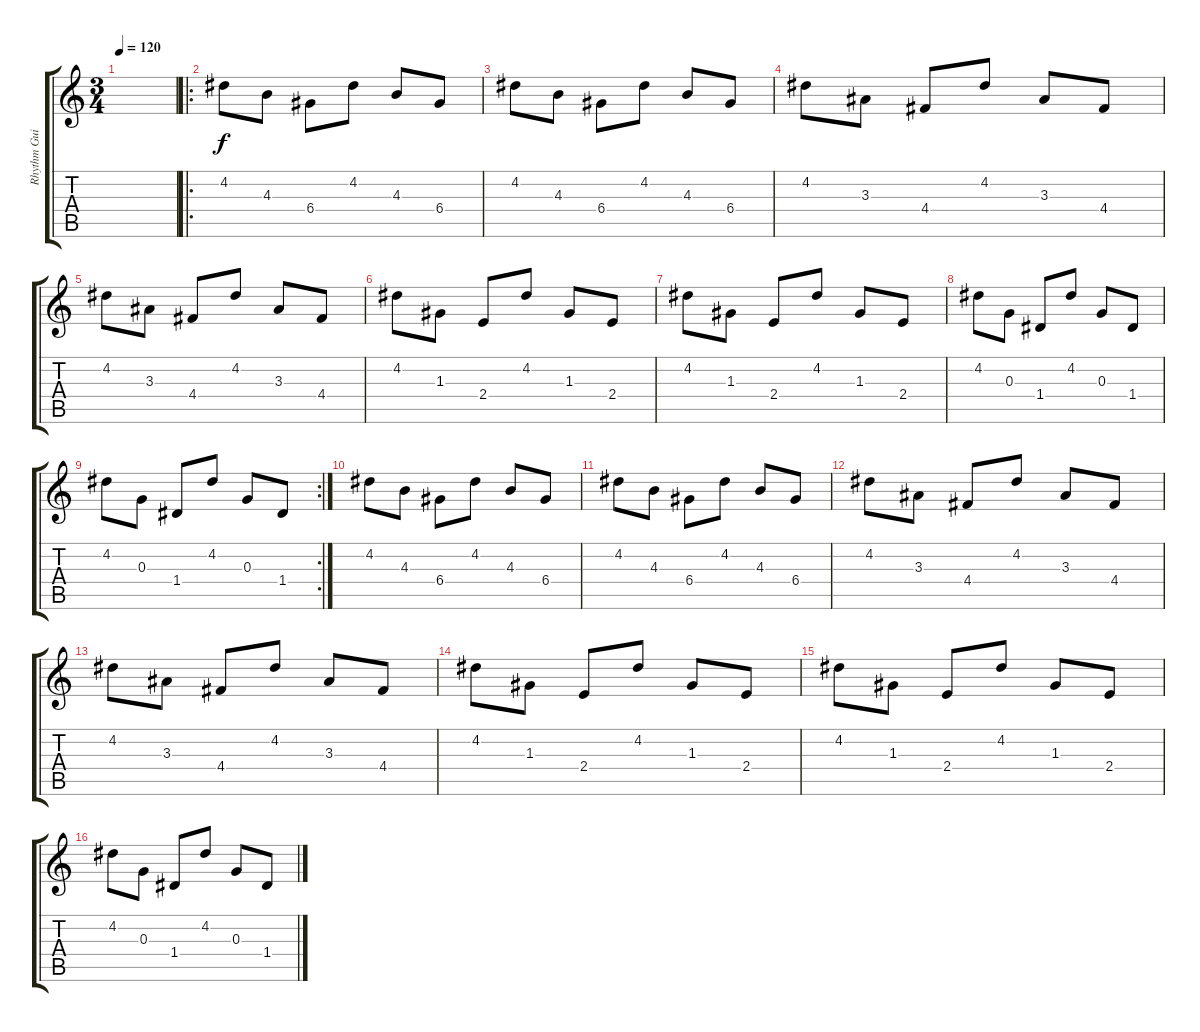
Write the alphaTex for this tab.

\track ("Rhythm Guitar" "Rhythm Gui") {instrument distortionguitar}
\staff {score tabs}
\tuning (E4 B3 G3 D3 A2 E2) {hide}
\ts (3 4)
\tempo 120
\clef g2
\ks c
|
\ro
4.2.8{instrument electricguitarclean} 4.3.8 6.4.8 4.2.8 4.3.8 6.4.8 |
4.2.8 4.3.8 6.4.8 4.2.8 4.3.8 6.4.8 |
4.2.8 3.3.8 4.4.8 4.2.8 3.3.8 4.4.8 |
4.2.8 3.3.8 4.4.8 4.2.8 3.3.8 4.4.8 |
4.2.8 1.3.8 2.4.8 4.2.8 1.3.8 2.4.8 |
4.2.8 1.3.8 2.4.8 4.2.8 1.3.8 2.4.8 |
4.2.8 0.3.8 1.4.8 4.2.8 0.3.8 1.4.8 |
\rc 2
4.2.8 0.3.8 1.4.8 4.2.8 0.3.8 1.4.8 |
4.2.8{instrument electricguitarclean} 4.3.8 6.4.8 4.2.8 4.3.8 6.4.8 |
4.2.8 4.3.8 6.4.8 4.2.8 4.3.8 6.4.8 |
4.2.8 3.3.8 4.4.8 4.2.8 3.3.8 4.4.8 |
4.2.8 3.3.8 4.4.8 4.2.8 3.3.8 4.4.8 |
4.2.8 1.3.8 2.4.8 4.2.8 1.3.8 2.4.8 |
4.2.8 1.3.8 2.4.8 4.2.8 1.3.8 2.4.8 |
4.2.8 0.3.8 1.4.8 4.2.8 0.3.8 1.4.8
